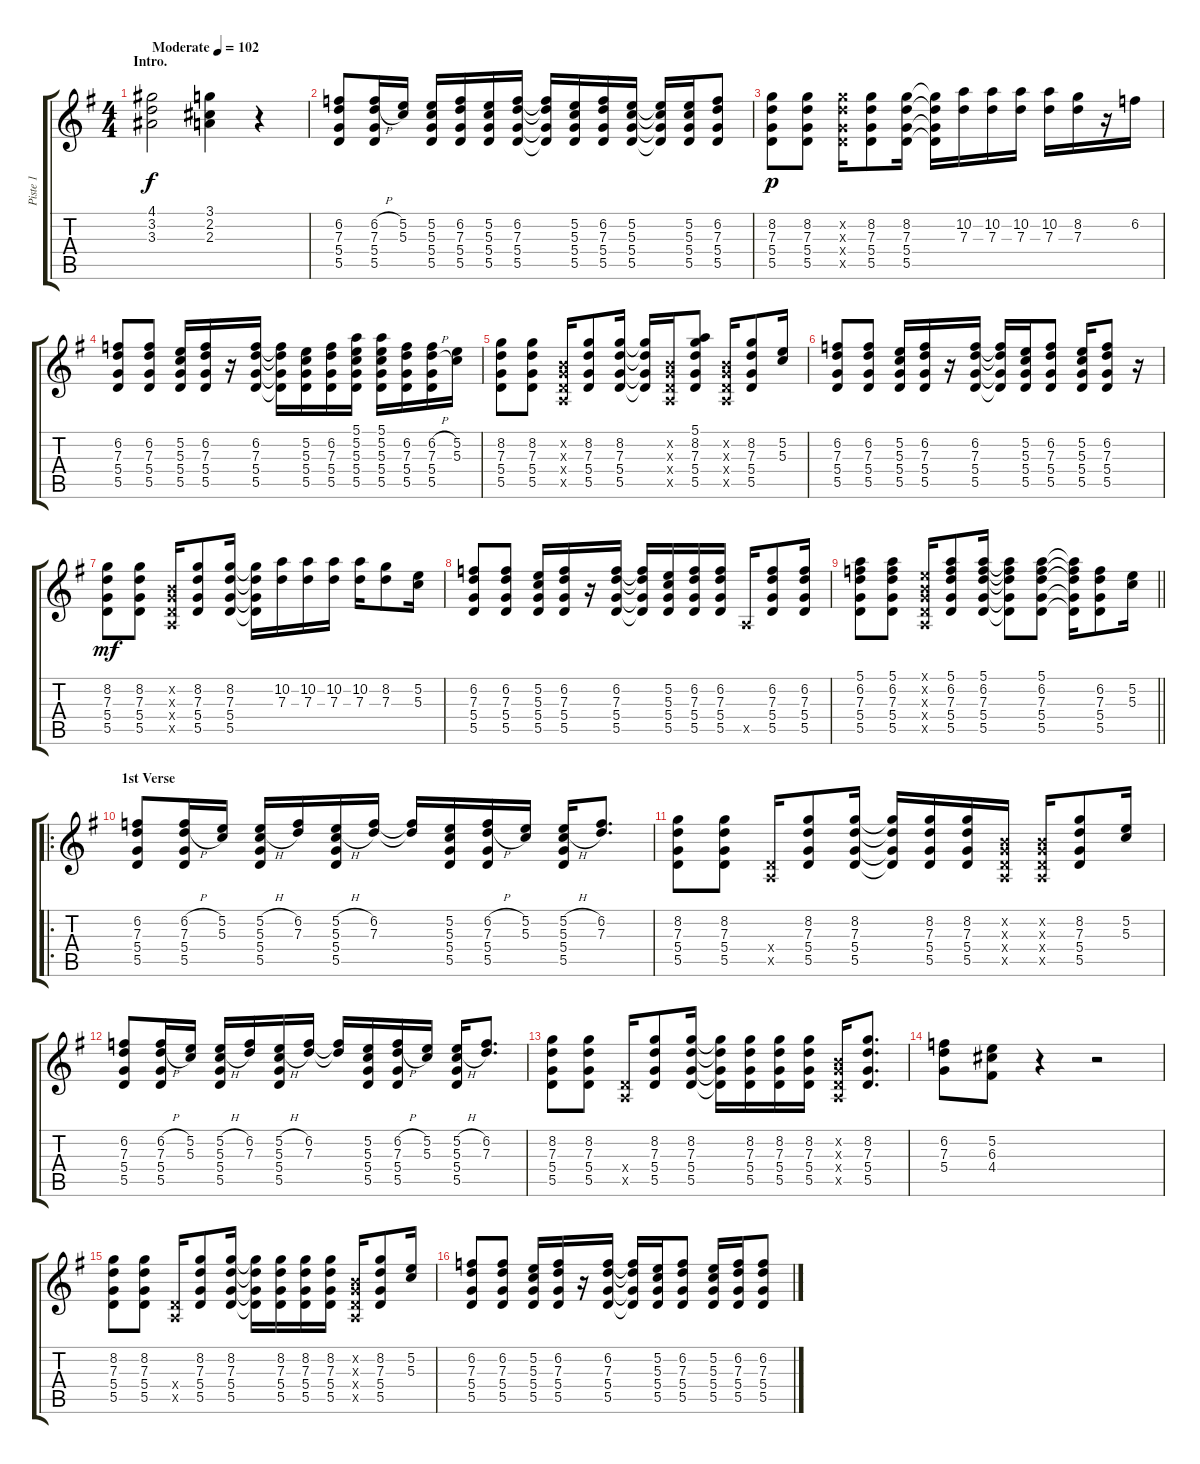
\track ("Piste 1" "Piste 1") {instrument electricguitarclean}
\staff {score tabs}
\tuning (E4 B3 G3 D3 A2 E2) {hide}
\ts (4 4)
\section ("" "Intro.")
\tempo (102 "Moderate")
\clef g2
\ks g
(4.1 3.2 3.3).2{dy f instrument electricguitarclean} (3.1 2.2 2.3).4 r.4 |
(6.2 7.3 5.4 5.5).8 (6.2{h} 7.3{h} 5.4 5.5).16 (5.2 5.3).16 (5.2 5.3 5.4 5.5).16 (6.2 7.3 5.4 5.5).16 (5.2 5.3 5.4 5.5).16 (6.2 7.3 5.4 5.5).16 (6.2{t} 7.3{t} 5.4{t} 5.5{t}).16 (5.2 5.3 5.4 5.5).16 (6.2 7.3 5.4 5.5).16 (5.2 5.3 5.4 5.5).16 (5.2{t} 5.3{t} 5.4{t} 5.5{t}).16 (5.2 5.3 5.4 5.5).16 (6.2 7.3 5.4 5.5).8 |
(8.2 7.3 5.4 5.5).8{dy p instrument electricguitarclean} (8.2 7.3 5.4 5.5).8 (8.2{x} 7.3{x} 5.4{x} 5.5{x}).16 (8.2 7.3 5.4 5.5).8 (8.2 7.3 5.4 5.5).16 (8.2{t} 7.3{t} 5.4{t} 5.5{t}).16 (10.2 7.3).16 (10.2 7.3).16 (10.2 7.3).16 (10.2 7.3).16 (8.2 7.3).16 r.16 6.2.16 |
(6.2 7.3 5.4 5.5).8 (6.2 7.3 5.4 5.5).8 (5.2 5.3 5.4 5.5).16 (6.2 7.3 5.4 5.5).16 r.16 (6.2 7.3 5.4 5.5).16 (6.2{t} 7.3{t} 5.4{t} 5.5{t}).16 (5.2 5.3 5.4 5.5).16 (6.2 7.3 5.4 5.5).16 (5.1 5.2 5.3 5.4 5.5).16 (5.1 5.2 5.3 5.4 5.5).16 (6.2 7.3 5.4 5.5).16 (6.2{h} 7.3{h} 5.4 5.5).16 (5.2 5.3).16 |
(8.2 7.3 5.4 5.5).8 (8.2 7.3 5.4 5.5).8 (0.2{x} 0.3{x} 0.4{x} 0.5{x}).16 (8.2 7.3 5.4 5.5).8 (8.2 7.3 5.4 5.5).16 (8.2{t} 7.3{t} 5.4{t} 5.5{t}).16 (0.2{x} 0.3{x} 0.4{x} 0.5{x}).16 (5.1 8.2 7.3 5.4 5.5).8 (0.2{x} 0.3{x} 0.4{x} 0.5{x}).16 (8.2 7.3 5.4 5.5).8 (5.2 5.3).16 |
(6.2 7.3 5.4 5.5).8 (6.2 7.3 5.4 5.5).8 (5.2 5.3 5.4 5.5).16 (6.2 7.3 5.4 5.5).16 r.16 (6.2 7.3 5.4 5.5).16 (6.2{t} 7.3{t} 5.4{t} 5.5{t}).16 (5.2 5.3 5.4 5.5).16 (6.2 7.3 5.4 5.5).8 (5.2 5.3 5.4 5.5).16 (6.2 7.3 5.4 5.5).8 r.16 |
(8.2 7.3 5.4 5.5).8{dy mf} (8.2 7.3 5.4 5.5).8 (0.2{x} 0.3{x} 0.4{x} 0.5{x}).16 (8.2 7.3 5.4 5.5).8 (8.2 7.3 5.4 5.5).16 (8.2{t} 7.3{t} 5.4{t} 5.5{t}).16 (10.2 7.3).16 (10.2 7.3).16 (10.2 7.3).16 (10.2 7.3).16 (8.2 7.3).8 (5.2 5.3).16 |
(6.2 7.3 5.4 5.5).8 (6.2 7.3 5.4 5.5).8 (5.2 5.3 5.4 5.5).16 (6.2 7.3 5.4 5.5).16 r.16 (6.2 7.3 5.4 5.5).16 (6.2{t} 7.3{t} 5.4{t} 5.5{t}).16 (5.2 5.3 5.4 5.5).16 (6.2 7.3 5.4 5.5).16 (6.2 7.3 5.4 5.5).16 0.5{x}.16 (6.2 7.3 5.4 5.5).8 (6.2 7.3 5.4 5.5).16 |
\barLineRight lightlight
(5.1 6.2 7.3 5.4 5.5).8 (5.1 6.2 7.3 5.4 5.5).8 (0.1{x} 0.2{x} 0.3{x} 0.4{x} 0.5{x}).16 (5.1 6.2 7.3 5.4 5.5).8 (5.1 6.2 7.3 5.4 5.5).16 (5.1{t} 6.2{t} 7.3{t} 5.4{t} 5.5{t}).8 (5.1 6.2 7.3 5.4 5.5).8 (5.1{t} 6.2{t} 7.3{t} 5.4{t} 5.5{t}).16 (6.2 7.3 5.4 5.5).8 (5.2 5.3).16 |
\ro
\section ("" "1st Verse")
(6.2 7.3 5.4 5.5).8 (6.2{h} 7.3{h} 5.4 5.5).16 (5.2 5.3).16 (5.2{h} 5.3{h} 5.4 5.5).16 (6.2 7.3).16 (5.2{h} 5.3{h} 5.4 5.5).16 (6.2 7.3).16 (6.2{t} 7.3{t}).16 (5.2 5.3 5.4 5.5).16 (6.2{h} 7.3{h} 5.4 5.5).16 (5.2 5.3).16 (5.2{h} 5.3{h} 5.4 5.5).16 (6.2 7.3).8{d} |
(8.2 7.3 5.4 5.5).8 (8.2 7.3 5.4 5.5).8 (0.4{x} 0.5{x}).16 (8.2 7.3 5.4 5.5).8 (8.2 7.3 5.4 5.5).16 (8.2{t} 7.3{t} 5.4{t} 5.5{t}).16 (8.2 7.3 5.4 5.5).16 (8.2 7.3 5.4 5.5).16 (0.2{x} 0.3{x} 0.4{x} 0.5{x}).16 (0.2{x} 0.3{x} 0.4{x} 0.5{x}).16 (8.2 7.3 5.4 5.5).8 (5.2 5.3).16 |
(6.2 7.3 5.4 5.5).8 (6.2{h} 7.3{h} 5.4 5.5).16 (5.2 5.3).16 (5.2{h} 5.3{h} 5.4 5.5).16 (6.2 7.3).16 (5.2{h} 5.3{h} 5.4 5.5).16 (6.2 7.3).16 (6.2{t} 7.3{t}).16 (5.2 5.3 5.4 5.5).16 (6.2{h} 7.3{h} 5.4 5.5).16 (5.2 5.3).16 (5.2{h} 5.3{h} 5.4 5.5).16 (6.2 7.3).8{d} |
(8.2 7.3 5.4 5.5).8 (8.2 7.3 5.4 5.5).8 (0.4{x} 0.5{x}).16 (8.2 7.3 5.4 5.5).8 (8.2 7.3 5.4 5.5).16 (8.2{t} 7.3{t} 5.4{t} 5.5{t}).16 (8.2 7.3 5.4 5.5).16 (8.2 7.3 5.4 5.5).16 (8.2 7.3 5.4 5.5).16 (0.2{x} 0.3{x} 0.4{x} 0.5{x}).16 (8.2 7.3 5.4 5.5).8{d} |
(6.2 7.3 5.4).8 (5.2 6.3 4.4).8 r.4 r.2 |
(8.2 7.3 5.4 5.5).8 (8.2 7.3 5.4 5.5).8 (0.4{x} 0.5{x}).16 (8.2 7.3 5.4 5.5).8 (8.2 7.3 5.4 5.5).16 (8.2{t} 7.3{t} 5.4{t} 5.5{t}).16 (8.2 7.3 5.4 5.5).16 (8.2 7.3 5.4 5.5).16 (8.2 7.3 5.4 5.5).16 (0.2{x} 0.3{x} 0.4{x} 0.5{x}).16 (8.2 7.3 5.4 5.5).8 (5.2 5.3).16 |
(6.2 7.3 5.4 5.5).8 (6.2 7.3 5.4 5.5).8 (5.2 5.3 5.4 5.5).16 (6.2 7.3 5.4 5.5).16 r.16 (6.2 7.3 5.4 5.5).16 (6.2{t} 7.3{t} 5.4{t} 5.5{t}).16 (5.2 5.3 5.4 5.5).16 (6.2 7.3 5.4 5.5).8 (5.2 5.3 5.4 5.5).16 (6.2 7.3 5.4 5.5).16 (6.2 7.3 5.4 5.5).8
